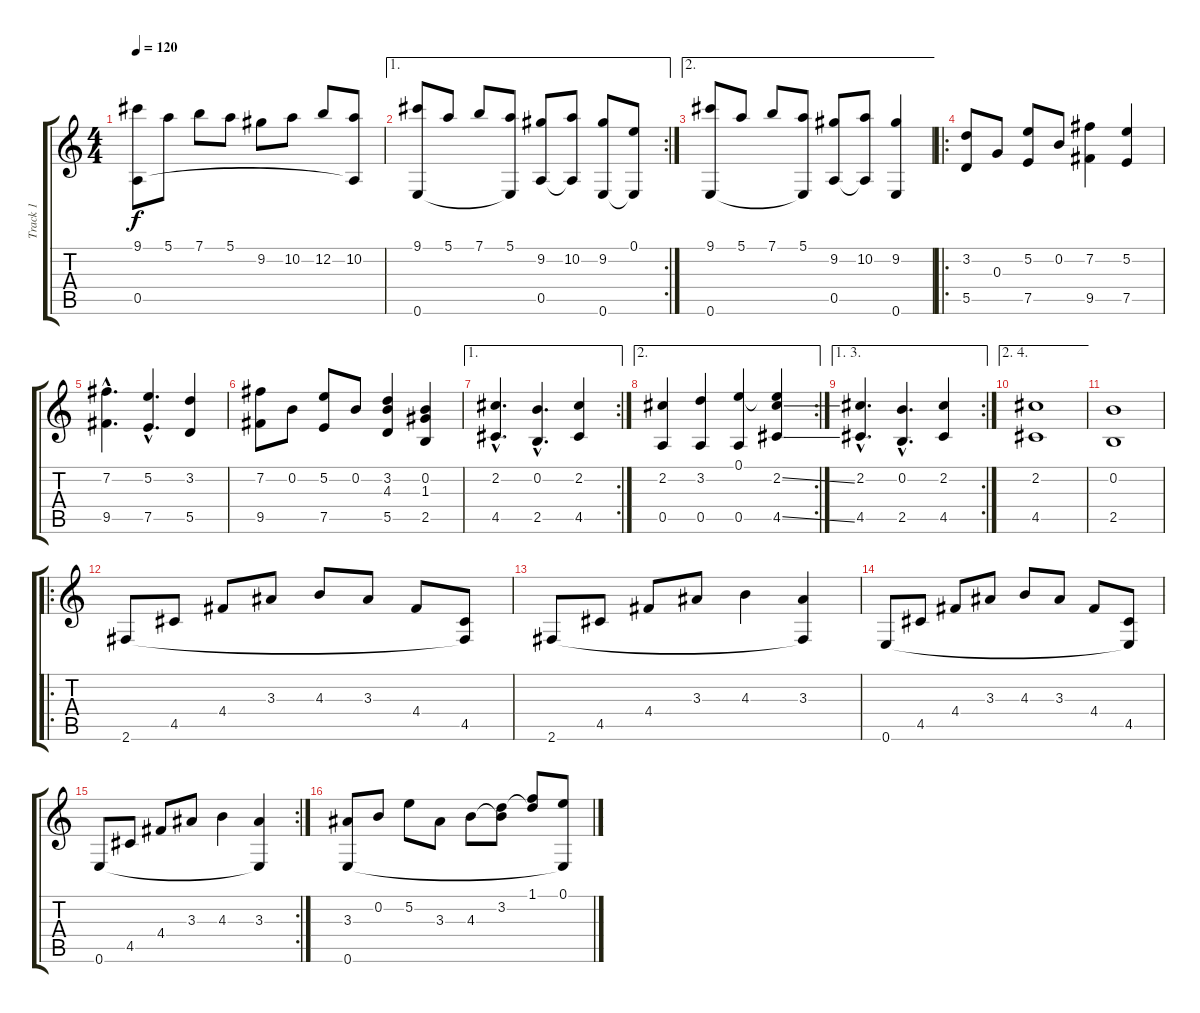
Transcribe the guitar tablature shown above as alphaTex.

\track ("Track 1" "Track 1") {instrument acousticguitarnylon}
\staff {score tabs}
\tuning (E4 B3 G3 D3 A2 E2) {hide}
\ts (4 4)
\tempo 120
\clef g2
\ks c
(9.1 0.5).8{dy f} 5.1.8 7.1.8 5.1.8 9.2.8 10.2.8 12.2.8 (10.2 0.5{t}).8 |
\ae 1
\rc 2
(9.1 0.6).8 5.1.8 7.1.8 (5.1 0.6{t}).8 (9.2 0.5).8 (10.2 0.5{t}).8 (9.2 0.6).8 (0.1 0.6{t}).8 |
\ae 2
(9.1 0.6).8 5.1.8 7.1.8 (5.1 0.6{t}).8 (9.2 0.5).8 (10.2 0.5{t}).8 (9.2 0.6).4 |
\ro
(3.2 5.5).8 0.3.8 (5.2 7.5).8 0.2.8 (7.2 9.5).4 (5.2 7.5).4 |
(7.2{hac} 9.5{hac}).4{d} (5.2{hac} 7.5{hac}).4{d} (3.2 5.5).4 |
(7.2 9.5).8 0.2.8 (5.2 7.5).8 0.2.8 (3.2 4.3 5.5).4 (0.2 1.3 2.5).4 |
\ae 1
\rc 2
(2.2{hac} 4.5{hac}).4{d} (0.2{hac} 2.5{hac}).4{d} (2.2 4.5).4 |
\ae 2
\rc 2
(2.2 0.5).4 (3.2 0.5).4 (0.1 0.5).4 (0.1{t} 2.2{ss} 4.5{ss}).4 |
\ae (1 3)
\rc 2
(2.2{hac} 4.5{hac}).4{d} (0.2{hac} 2.5{hac}).4{d} (2.2 4.5).4 |
\ae (2 4)
(2.2 4.5).1 |
(0.2 2.5).1 |
\ro
2.6.8 4.5.8 4.4.8 3.3.8 4.3.8 3.3.8 4.4.8 (4.5 2.6{t}).8 |
2.6.8 4.5.8 4.4.8 3.3.8 4.3.4 (3.3 2.6{t}).4 |
0.6.8 4.5.8 4.4.8 3.3.8 4.3.8 3.3.8 4.4.8 (4.5 0.6{t}).8 |
\rc 2
0.6.8 4.5.8 4.4.8 3.3.8 4.3.4 (3.3 0.6{t}).4 |
(3.3 0.6).8 0.2.8 5.2.8 3.3.8 4.3.8 (3.2 4.3{t}).8 (1.1 3.2{t}).8 (0.1 0.6{t}).8
